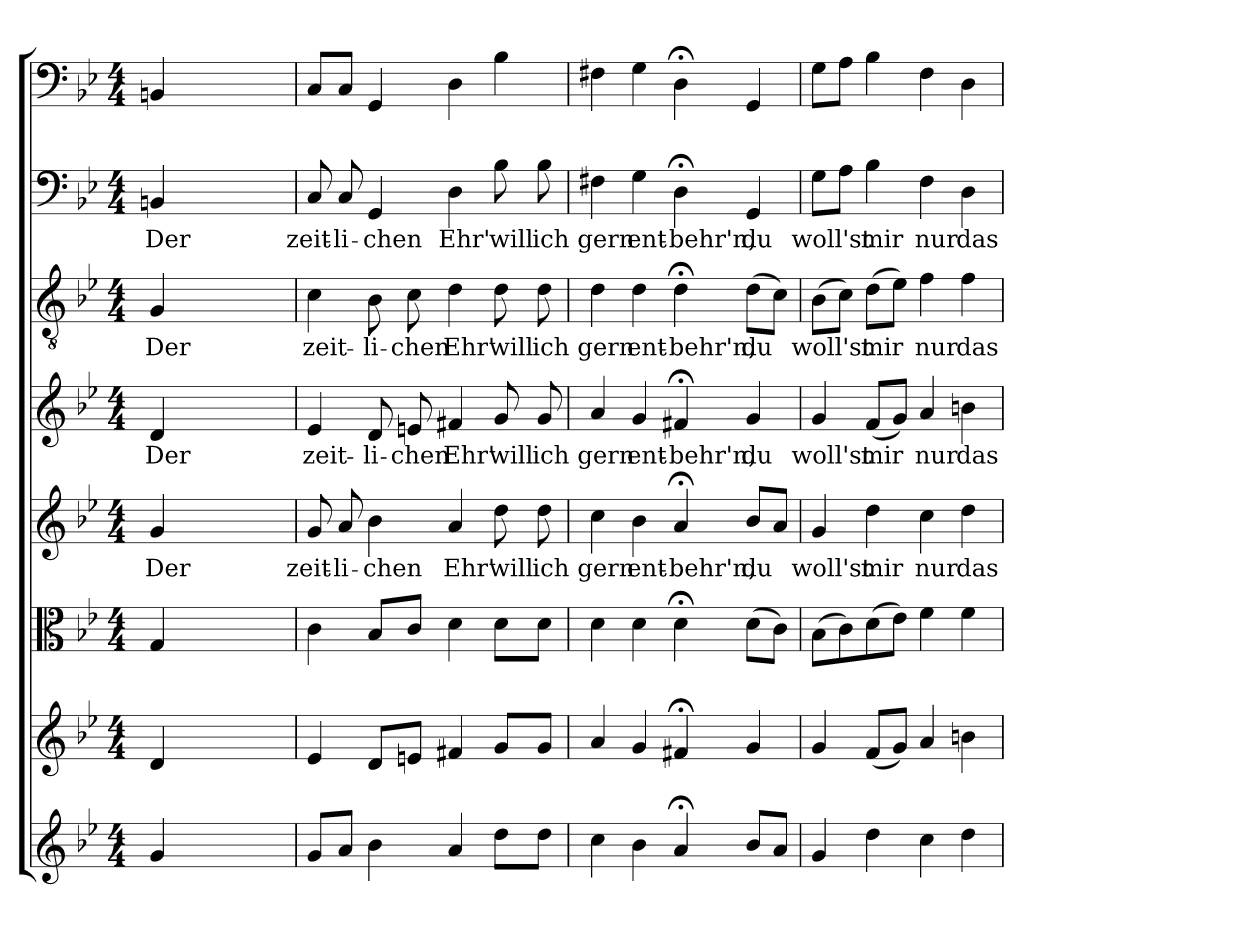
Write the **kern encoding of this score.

**kern	**kern	**kern	**kern	**text	**kern	**text	**kern	**text	**kern	**text	**kern
*part8	*part7	*part6	*part5	*part5	*part4	*part4	*part3	*part3	*part2	*part2	*part1
*staff8	*staff7	*staff6	*staff5	*staff5	*staff4	*staff4	*staff3	*staff3	*staff2	*staff2	*staff1
*clefG2	*clefG2	*clefC3	*clefG2	*	*clefG2	*	*clefGv2	*	*clefF4	*	*clefF4
*k[b-e-]	*k[b-e-]	*k[b-e-]	*k[b-e-]	*	*k[b-e-]	*	*k[b-e-]	*	*k[b-e-]	*	*k[b-e-]
*g:	*g:	*g:	*g:	*	*g:	*	*g:	*	*g:	*	*g:
*M4/4	*M4/4	*M4/4	*M4/4	*	*M4/4	*	*M4/4	*	*M4/4	*	*M4/4
=	=	=	=	=	=	=	=	=	=	=	=
4g/	4d/	4G/	4g/	Der	4d/	Der	4G/	Der	4BBn/	Der	4BBn/
2ryy	2ryy	2ryy	2ryy	.	2ryy	.	2ryy	.	2ryy	.	2ryy
4ryy	4ryy	4ryy	4ryy	.	4ryy	.	4ryy	.	4ryy	.	4ryy
=1	=1	=1	=1	=1	=1	=1	=1	=1	=1	=1	=1
8g/L	4e-/	4c\	8g/	zeit-	4e-/	zeit-	4c\	zeit-	8C/	zeit-	8C/L
8a/J	.	.	8a/	-li-	.	.	.	.	8C/	-li-	8C/J
4b-\	8d/L	8B-/L	4b-\	-chen	8d/	-li-	8B-\	-li-	4GG/	-chen	4GG/
.	8en/J	8c/J	.	.	8en/	-chen	8c\	-chen	.	.	.
4a/	4f#X/	4d\	4a/	Ehr'	4f#X/	Ehr'	4d\	Ehr'	4D\	Ehr'	4D\
8dd\L	8g/L	8d\L	8dd\	will	8g/	will	8d\	will	8B-\	will	4B-\
8dd\J	8g/J	8d\J	8dd\	ich	8g/	ich	8d\	ich	8B-\	ich	.
=2	=2	=2	=2	=2	=2	=2	=2	=2	=2	=2	=2
4cc\	4a/	4d\	4cc\	gern	4a/	gern	4d\	gern	4F#X\	gern	4F#X\
4b-\	4g/	4d\	4b-\	ent-	4g/	ent-	4d\	ent-	4G\	ent-	4G\
4a;</	4f#X;</	4d;<\	4a;</	-behr'n,	4f#X;</	-behr'n,	4d;<\	-behr'n,	4D;<\	-behr'n,	4D;<\
8b-/L	4g/	(8d\L	8b-/L	du	4g/	du	(8d\L	du	4GG/	du	4GG/
8a/J	.	8c\J)	8a/J	.	.	.	8c\J)	.	.	.	.
=3	=3	=3	=3	=3	=3	=3	=3	=3	=3	=3	=3
4g/	4g/	(8B-\L	4g/	woll'st	4g/	woll'st	(8B-\L	woll'st	8G\L	woll'st	8G\L
.	.	8c\)	.	.	.	.	8c\J)	.	8A\J	.	8A\J
4dd\	(8f/L	(8d\	4dd\	mir	(8f/L	mir	(8d\L	mir	4B-\	mir	4B-\
.	8g/J)	8e-\J)	.	.	8g/J)	.	8e-\J)	.	.	.	.
4cc\	4a/	4f\	4cc\	nur	4a/	nur	4f\	nur	4F\	nur	4F\
4dd\	4bn\	4f\	4dd\	das	4bn\	das	4f\	das	4D\	das	4D\
=	=	=	=	=	=	=	=	=	=	=	=
*-	*-	*-	*-	*-	*-	*-	*-	*-	*-	*-	*-
